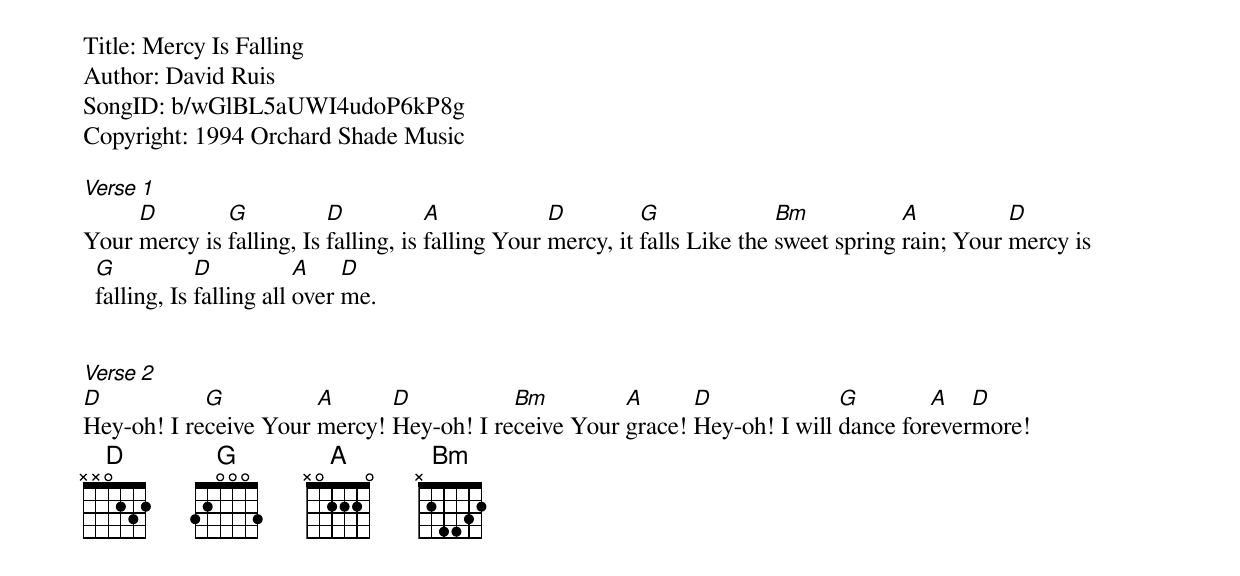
Title: Mercy Is Falling
Author: David Ruis
SongID: b/wGlBL5aUWI4udoP6kP8g
Copyright: 1994 Orchard Shade Music

[Verse 1]
Your [D]mercy is [G]falling, Is [D]falling, is [A]falling Your [D]mercy, it [G]falls Like the [Bm]sweet spring [A]rain; Your [D]mercy is [G]falling, Is [D]falling all [A]over [D]me.


[Verse 2]
[D]Hey-oh! I re[G]ceive Your [A]mercy! [D]Hey-oh! I re[Bm]ceive Your [A]grace! [D]Hey-oh! I will [G]dance for[A]ever[D]more!
